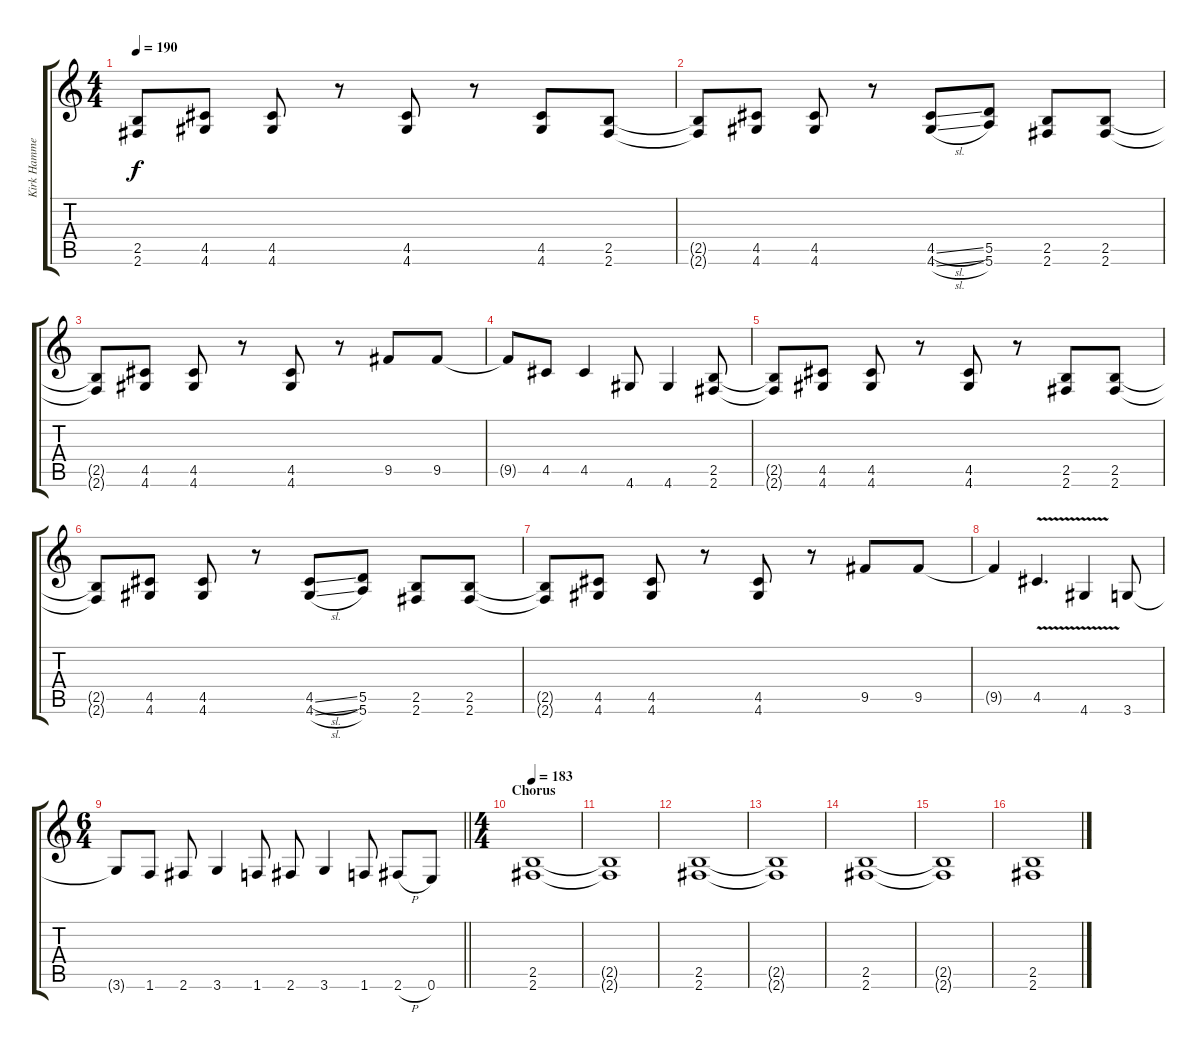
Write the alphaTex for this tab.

\track ("Kirk Hammett" "Kirk Hamme") {instrument distortionguitar}
\staff {score tabs}
\tuning (E4 B3 G3 D3 A2 E2) {hide}
\ts (4 4)
\tempo 190
\clef g2
\ks c
(2.5{t} 2.6{t}).8{dy f} (4.5 4.6).8 (4.5 4.6).8 r.8 (4.5 4.6).8 r.8 (4.5 4.6).8 (2.5 2.6).8 |
(2.5{t} 2.6{t}).8 (4.5 4.6).8 (4.5 4.6).8 r.8 (4.5{sl} 4.6{sl}).8 (5.5 5.6).8 (2.5 2.6).8 (2.5 2.6).8 |
(2.5{t} 2.6{t}).8 (4.5 4.6).8 (4.5 4.6).8 r.8 (4.5 4.6).8 r.8 9.5.8 9.5.8 |
9.5{t}.8 4.5.8 4.5.4 4.6.8 4.6.4 (2.5 2.6).8 |
(2.5{t} 2.6{t}).8 (4.5 4.6).8 (4.5 4.6).8 r.8 (4.5 4.6).8 r.8 (2.5 2.6).8 (2.5 2.6).8 |
(2.5{t} 2.6{t}).8 (4.5 4.6).8 (4.5 4.6).8 r.8 (4.5{sl} 4.6{sl}).8 (5.5 5.6).8 (2.5 2.6).8 (2.5 2.6).8 |
(2.5{t} 2.6{t}).8 (4.5 4.6).8 (4.5 4.6).8 r.8 (4.5 4.6).8 r.8 9.5.8 9.5.8 |
9.5{t}.4 4.5{v}.4{d} 4.6{v}.4 3.6.8 |
\ts (6 4)
\barLineRight lightlight
3.6{t}.8 1.6.8 2.6.8 3.6.4 1.6.8 2.6.8 3.6.4 1.6.8 2.6{h}.8 0.6.8 |
\ts (4 4)
\section ("" "Chorus")
\tempo 183
(2.5 2.6).1 |
(2.5{t} 2.6{t}).1 |
(2.5 2.6).1 |
(2.5{t} 2.6{t}).1 |
(2.5 2.6).1 |
(2.5{t} 2.6{t}).1 |
(2.5 2.6).1
